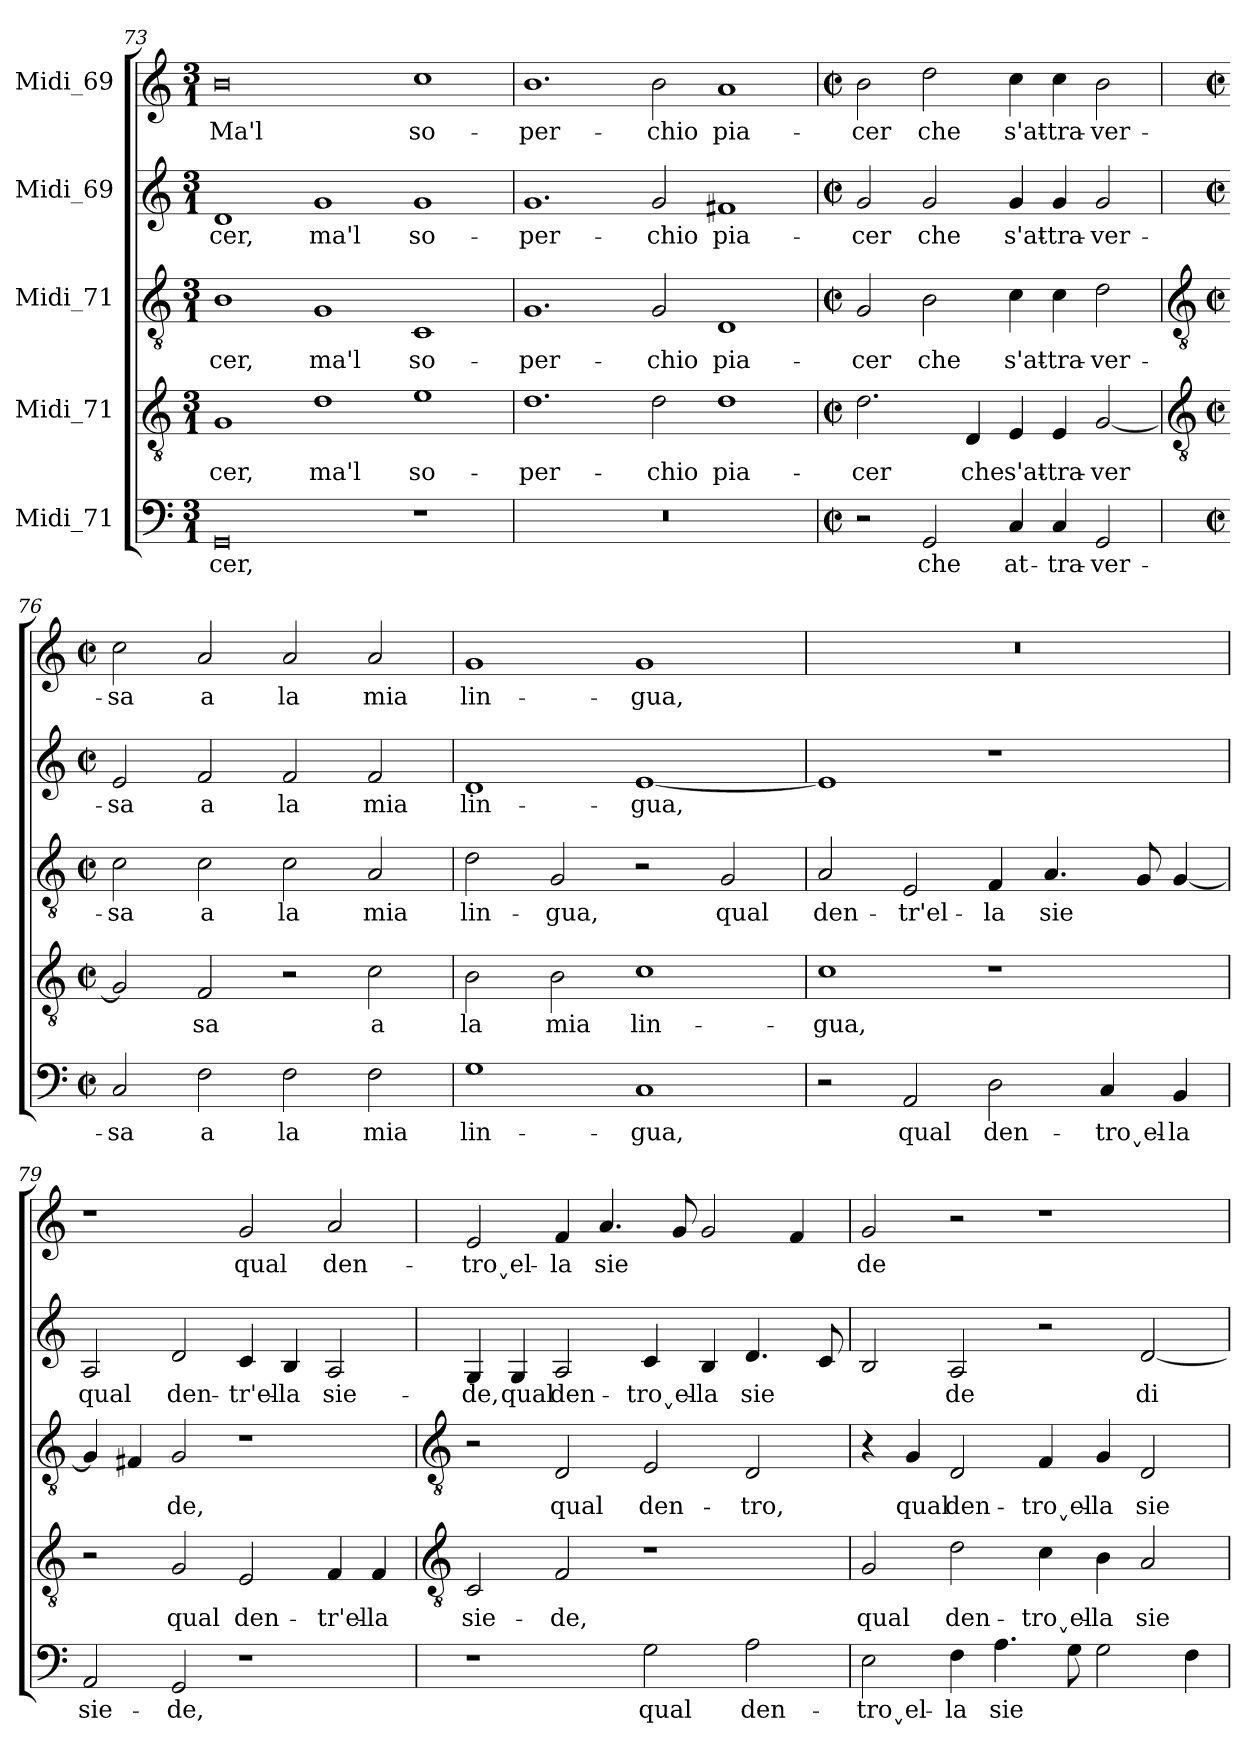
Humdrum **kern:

**kern	**text	**kern	**text	**kern	**text	**kern	**text	**kern	**text
*part5	*part5	*part4	*part4	*part3	*part3	*part2	*part2	*part1	*part1
*staff5	*staff5	*staff4	*staff4	*staff3	*staff3	*staff2	*staff2	*staff1	*staff1
*I"Midi_71	*	*I"Midi_71	*	*I"Midi_71	*	*I"Midi_69	*	*I"Midi_69	*
!!LO:LB:g=z
*clefF4	*	*clefGv2	*	*clefGv2	*	*clefG2	*	*clefG2	*
*k[]	*	*k[]	*	*k[]	*	*k[]	*	*k[]	*
*C:	*	*C:	*	*C:	*	*C:	*	*C:	*
*M3/1	*	*M3/1	*	*M3/1	*	*M3/1	*	*M3/1	*
=73	=73	=73	=73	=73	=73	=73	=73	=73	=73
!	!LO:LY:b	!	!LO:LY:b	!	!LO:LY:b	!	!LO:LY:b	!	!LO:LY:b
0GG	-cer,	1G	-cer,	1B	-cer,	1d	-cer,	0b	Ma'l
!	!	!	!LO:LY:b	!	!LO:LY:b	!	!LO:LY:b	!	!
.	.	1d	ma'l	1G	ma'l	1g	ma'l	.	.
!	!	!	!LO:LY:b	!	!LO:LY:b	!	!LO:LY:b	!	!LO:LY:b
1r	.	1e	so-	1C	so-	1g	so-	1cc	so-
=74	=74	=74	=74	=74	=74	=74	=74	=74	=74
!LO:N:vis=0	!	!	!LO:LY:b	!	!LO:LY:b	!	!LO:LY:b	!	!LO:LY:b
0.r	.	1.d	-per-	1.G	-per-	1.g	-per-	1.b	-per-
!	!	!	!LO:LY:b	!	!LO:LY:b	!	!LO:LY:b	!	!LO:LY:b
.	.	2d	-chio	2G	-chio	2g	-chio	2b	-chio
!	!	!	!LO:LY:b	!	!LO:LY:b	!	!LO:LY:b	!	!LO:LY:b
.	.	1d	pia-	1D	pia-	1f#X	pia-	1a	pia-
=75	=75	=75	=75	=75	=75	=75	=75	=75	=75
*M4/2	*	*M4/2	*	*M4/2	*	*M4/2	*	*M4/2	*
*met(c|)	*	*met(c|)	*	*met(c|)	*	*met(c|)	*	*met(c|)	*
!	!	!	!LO:LY:b	!	!LO:LY:b	!	!LO:LY:b	!	!LO:LY:b
2r	.	2.d	-cer	2G	-cer	2g	-cer	2b	-cer
!	!LO:LY:b	!	!	!	!LO:LY:b	!	!LO:LY:b	!	!LO:LY:b
2GG	che	.	.	2B	che	2g	che	2dd	che
!	!	!	!LO:LY:b	!	!	!	!	!	!
.	.	4D	che	.	.	.	.	.	.
!	!LO:LY:b	!	!LO:LY:b	!	!LO:LY:b	!	!LO:LY:b	!	!LO:LY:b
4C	at-	4E	s'at-	4c	s'at-	4g	s'at-	4cc	s'at-
!	!LO:LY:b	!	!LO:LY:b	!	!LO:LY:b	!	!LO:LY:b	!	!LO:LY:b
4C	-tra-	4E	-tra-	4c	-tra-	4g	-tra-	4cc	-tra-
!	!LO:LY:b	!	!LO:LY:b	!	!LO:LY:b	!	!LO:LY:b	!	!LO:LY:b
2GG	-ver-	[2G	-ver	2d	-ver-	2g	-ver-	2b	-ver-
!!LO:LB:g=z
=76	=76	=76	=76	=76	=76	=76	=76	=76	=76
*	*	*clefGv2	*	*clefGv2	*	*	*	*	*
*M4/2	*	*M4/2	*	*M4/2	*	*M4/2	*	*M4/2	*
*met(c|)	*	*met(c|)	*	*met(c|)	*	*met(c|)	*	*met(c|)	*
!	!LO:LY:b	!	!	!	!LO:LY:b	!	!LO:LY:b	!	!LO:LY:b
2C	-sa	2G]	.	2c	-sa	2e	-sa	2cc	-sa
!	!LO:LY:b	!	!LO:LY:b	!	!LO:LY:b	!	!LO:LY:b	!	!LO:LY:b
2F	a	2F	sa	2c	a	2f	a	2a	a
!	!LO:LY:b	!	!	!	!LO:LY:b	!	!LO:LY:b	!	!LO:LY:b
2F	la	2r	.	2c	la	2f	la	2a	la
!	!LO:LY:b	!	!LO:LY:b	!	!LO:LY:b	!	!LO:LY:b	!	!LO:LY:b
2F	mia	2c	a	2A	mia	2f	mia	2a	mia
=77	=77	=77	=77	=77	=77	=77	=77	=77	=77
!	!LO:LY:b	!	!LO:LY:b	!	!LO:LY:b	!	!LO:LY:b	!	!LO:LY:b
1G	lin-	2B	la	2d	lin-	1d	lin-	1g	lin-
!	!	!	!LO:LY:b	!	!LO:LY:b	!	!	!	!
.	.	2B	mia	2G	-gua,	.	.	.	.
!	!LO:LY:b	!	!LO:LY:b	!	!	!	!LO:LY:b	!	!LO:LY:b
1C	-gua,	1c	lin-	2r	.	[1e	-gua,	1g	-gua,
!	!	!	!	!	!LO:LY:b	!	!	!	!
.	.	.	.	2G	qual	.	.	.	.
=78	=78	=78	=78	=78	=78	=78	=78	=78	=78
!	!	!	!LO:LY:b	!	!LO:LY:b	!	!	!	!
2r	.	1c	-gua,	2A	den-	1e]	.	0r	.
!	!LO:LY:b	!	!	!	!LO:LY:b	!	!	!	!
2AA	qual	.	.	2E	-tr'el-	.	.	.	.
!	!LO:LY:b	!	!	!	!LO:LY:b	!	!	!	!
2D	den-	1r	.	4F	-la	1r	.	.	.
!	!	!	!	!	!LO:LY:b	!	!	!	!
.	.	.	.	4.A	sie	.	.	.	.
!	!LO:LY:b	!	!	!	!	!	!	!	!
4C	-troˬel-	.	.	.	.	.	.	.	.
.	.	.	.	8G	.	.	.	.	.
!	!LO:LY:b	!	!	!	!	!	!	!	!
4BB	-la	.	.	[4G	.	.	.	.	.
=79	=79	=79	=79	=79	=79	=79	=79	=79	=79
!	!LO:LY:b	!	!	!	!	!	!LO:LY:b	!	!
2AA	sie-	2r	.	4G]	.	2A	qual	1r	.
.	.	.	.	4F#	.	.	.	.	.
!	!LO:LY:b	!	!LO:LY:b	!	!LO:LY:b	!	!LO:LY:b	!	!
2GG	-de,	2G	qual	2G	de,	2d	den-	.	.
!	!	!	!LO:LY:b	!	!	!	!LO:LY:b	!	!LO:LY:b
1r	.	2E	den-	1r	.	4c	-tr'el-	2g	qual
!	!	!	!	!	!	!	!LO:LY:b	!	!
.	.	.	.	.	.	4B	-la	.	.
!	!	!	!LO:LY:b	!	!	!	!LO:LY:b	!	!LO:LY:b
.	.	4F	-tr'el-	.	.	2A	sie-	2a	den-
!	!	!	!LO:LY:b	!	!	!	!	!	!
.	.	4F	-la	.	.	.	.	.	.
!!LO:LB:g=z
=80	=80	=80	=80	=80	=80	=80	=80	=80	=80
*	*	*clefGv2	*	*clefGv2	*	*	*	*	*
!	!	!	!LO:LY:b	!	!	!	!LO:LY:b	!	!LO:LY:b
1r	.	2C	sie-	2r	.	4G	-de,	2e	-troˬel-
!	!	!	!	!	!	!	!LO:LY:b	!	!
.	.	.	.	.	.	4G	qual	.	.
!	!	!	!LO:LY:b	!	!LO:LY:b	!	!LO:LY:b	!	!LO:LY:b
.	.	2F	-de,	2D	qual	2A	den-	4f	-la
!	!	!	!	!	!	!	!	!	!LO:LY:b
.	.	.	.	.	.	.	.	4.a	sie
!	!LO:LY:b	!	!	!	!LO:LY:b	!	!LO:LY:b	!	!
2G	qual	1r	.	2E	den-	4c	-troˬel-	.	.
.	.	.	.	.	.	.	.	8g	.
!	!	!	!	!	!	!	!LO:LY:b	!	!
.	.	.	.	.	.	4B	-la	2g	.
!	!LO:LY:b	!	!	!	!LO:LY:b	!	!LO:LY:b	!	!
2A	den-	.	.	2D	-tro,	4.d	sie	.	.
.	.	.	.	.	.	.	.	4f	.
.	.	.	.	.	.	8c	.	.	.
=81	=81	=81	=81	=81	=81	=81	=81	=81	=81
!	!LO:LY:b	!	!LO:LY:b	!	!	!	!	!	!LO:LY:b
2E	-troˬel-	2G	qual	4r	.	2B	.	2g	de
!	!	!	!	!	!LO:LY:b	!	!	!	!
.	.	.	.	4G	qual	.	.	.	.
!	!LO:LY:b	!	!LO:LY:b	!	!LO:LY:b	!	!LO:LY:b	!	!
4F	-la	2d	den-	2D	den-	2A	de	2r	.
!	!LO:LY:b	!	!	!	!	!	!	!	!
4.A	sie	.	.	.	.	.	.	.	.
!	!	!	!LO:LY:b	!	!LO:LY:b	!	!	!	!
.	.	4c	-troˬel-	4F	-troˬel-	2r	.	1r	.
8G	.	.	.	.	.	.	.	.	.
!	!	!	!LO:LY:b	!	!LO:LY:b	!	!	!	!
2G	.	4B	-la	4G	-la	.	.	.	.
!	!	!	!LO:LY:b	!	!LO:LY:b	!	!LO:LY:b	!	!
.	.	2A	sie-	2D	sie-	[2d	di	.	.
4F	.	.	.	.	.	.	.	.	.
=	=	=	=	=	=	=	=	=	=
*-	*-	*-	*-	*-	*-	*-	*-	*-	*-
